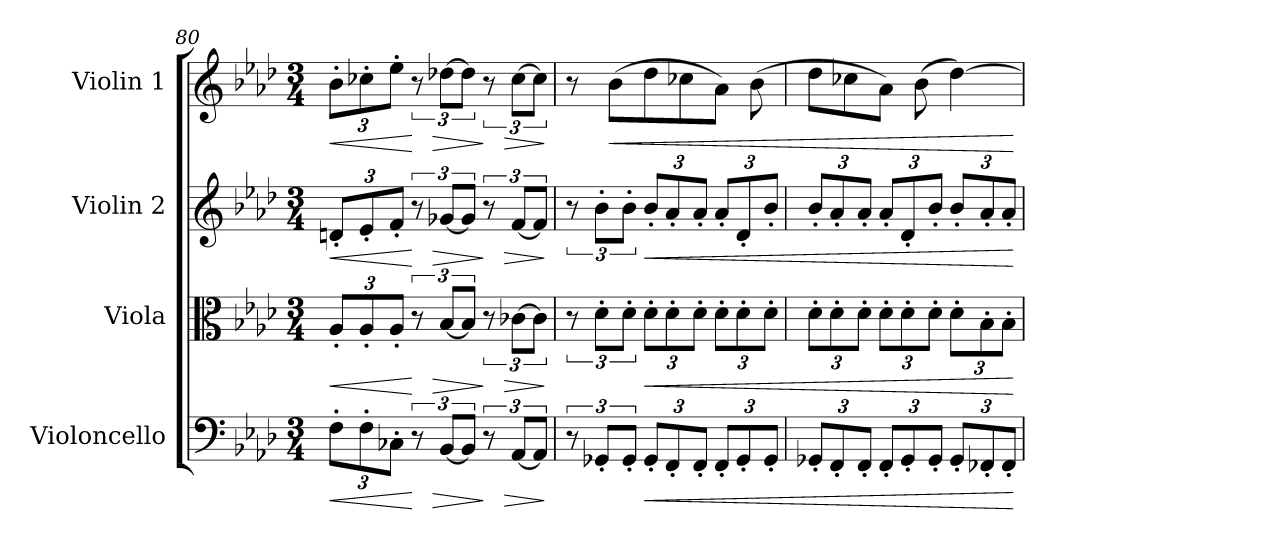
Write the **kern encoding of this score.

**kern	**dynam	**kern	**dynam	**kern	**dynam	**kern	**dynam
*part4	*part4	*part3	*part3	*part2	*part2	*part1	*part1
*staff4	*staff4	*staff3	*staff3	*staff2	*staff2	*staff1	*staff1
*I"Violoncello	*	*I"Viola	*	*I"Violin 2	*	*I"Violin 1	*
*I'Vc	*	*I'Vla	*	*I'Vln	*	*I'Vln	*
*clefF4	*	*clefC3	*	*clefG2	*	*clefG2	*
*k[b-e-a-d-]	*	*k[b-e-a-d-]	*	*k[b-e-a-d-]	*	*k[b-e-a-d-]	*
*M3/4	*	*M3/4	*	*M3/4	*	*M3/4	*
*Xbrackettup	*	*	*	*	*	*	*
=80	=80	=80	=80	=80	=80	=80	=80
!	!LO:HP:b	!	!	!	!	!	!
*	*	*Xbrackettup	*	*	*	*	*
!	!	!	!LO:HP:b	!	!	!	!
*	*	*	*	*Xbrackettup	*	*	*
!	!	!	!	!	!LO:HP:b	!	!
*	*	*	*	*	*	*Xbrackettup	*
!	!	!	!	!	!	!	!LO:HP:b
12F'\L	<	12A-'/L	<	12dn'/L	<	12b-'\L	<
12F'\	.	12A-'/	.	12e-'/	.	12cc-X'\	.
12C-X'\J	.	12A-'/J	.	12f'/J	.	12ee-'\J	.
*brackettup	*	*brackettup	*	*brackettup	*	*brackettup	*
12r	[	12r	[	12r	[	12r	[
!	!LO:HP:b	!	!LO:HP:b	!	!LO:HP:b	!	!LO:HP:b
[12BB-/L	>	[12B-/L	>	[12g-X/L	>	[12dd-X\L	>
12BB-/J]	.	12B-/J]	.	12g-/J]	.	12dd-\J]	.
12r	]	12r	]	12r	]	12r	]
!	!LO:HP:b	!	!LO:HP:b	!	!LO:HP:b	!	!LO:HP:b
[12AA-/L	>	[12c-X\L	>	[12f/L	>	[12cc-\L	>
12AA-/J]	.	12c-\J]	.	12f/J]	.	12cc-\J]	.
.	]	.	]	.	]	.	]
!!LO:LB:g=z
=81	=81	=81	=81	=81	=81	=81	=81
12r	.	12r	.	12r	.	8r	.
12GG-X'/L	.	12d-'\L	.	12b-'\L	.	.	.
!	!	!	!	!	!	!	!LO:HP:b
.	.	.	.	.	.	(8b-\L	<
12GG-'/J	.	12d-'\J	.	12b-'\J	.	.	.
*Xbrackettup	*	*	*	*	*	*	*
!	!LO:HP:b	!	!	!	!	!	!
*	*	*Xbrackettup	*	*	*	*	*
!	!	!	!LO:HP:b	!	!	!	!
*	*	*	*	*Xbrackettup	*	*	*
!	!	!	!	!	!LO:HP:b	!	!
12GG-'/L	<	12d-'\L	<	12b-'/L	<	8dd-\	.
12FF'/	.	12d-'\	.	12a-'/	.	.	.
.	.	.	.	.	.	8cc-X\	.
12FF'/J	.	12d-'\J	.	12a-'/J	.	.	.
12FF'/L	.	12d-'\L	.	12a-'/L	.	8a-\J)	.
12GG-'/	.	12d-'\	.	12d-'/	.	.	.
.	.	.	.	.	.	(8b-\	.
12GG-'/J	.	12d-'\J	.	12b-'/J	.	.	.
!!LO:LB:g=z
=82	=82	=82	=82	=82	=82	=82	=82
12GG-X'/L	.	12d-'\L	.	12b-'/L	.	8dd-\L	.
12FF'/	.	12d-'\	.	12a-'/	.	.	.
.	.	.	.	.	.	8cc-X\	.
12FF'/J	.	12d-'\J	.	12a-'/J	.	.	.
12FF'/L	.	12d-'\L	.	12a-'/L	.	8a-\J)	.
12GG-'/	.	12d-'\	.	12d-'/	.	.	.
.	.	.	.	.	.	(8b-\	.
12GG-'/J	.	12d-'\J	.	12b-'/J	.	.	.
12GG-'/L	.	12d-'\L	.	12b-'/L	.	[4dd-\)	.
12FF-X'/	.	12B-'\	.	12a-'/	.	.	.
12FF-'/J	.	12B-'\J	.	12a-'/J	.	.	.
.	[	.	[	.	[	.	[
=	=	=	=	=	=	=	=
*-	*-	*-	*-	*-	*-	*-	*-
